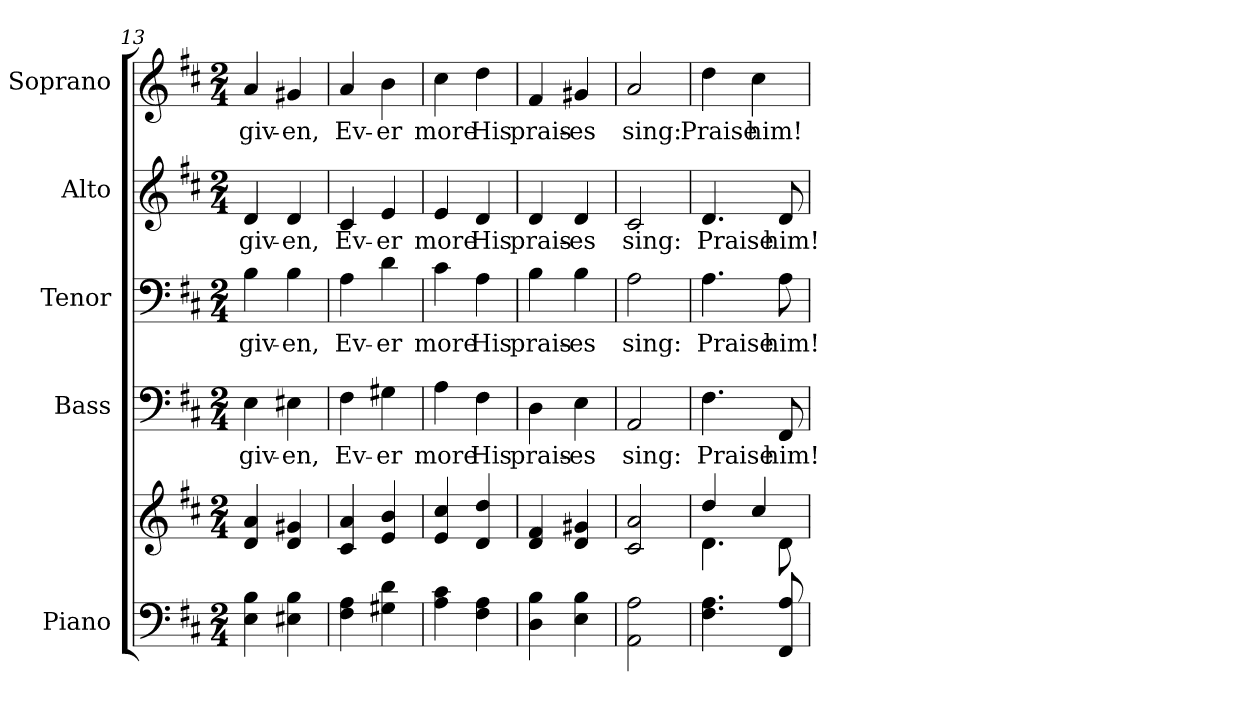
**kern	**kern	**kern	**text	**kern	**text	**kern	**text	**kern	**text
*part5	*part5	*part4	*part4	*part3	*part3	*part2	*part2	*part1	*part1
*staff6	*staff5	*staff4	*staff4	*staff3	*staff3	*staff2	*staff2	*staff1	*staff1
*I"Piano	*	*I"Bass	*	*I"Tenor	*	*I"Alto	*	*I"Soprano	*
*I'Pno.	*	*I'B.	*	*I'T.	*	*I'A.	*	*I'S.	*
!!LO:PB:g=z
*clefF4	*clefG2	*clefF4	*	*clefF4	*	*clefG2	*	*clefG2	*
*k[f#c#]	*k[f#c#]	*k[f#c#]	*	*k[f#c#]	*	*k[f#c#]	*	*k[f#c#]	*
*D:	*D:	*D:	*	*D:	*	*D:	*	*D:	*
*M2/4	*M2/4	*M2/4	*	*M2/4	*	*M2/4	*	*M2/4	*
=13	=13	=13	=13	=13	=13	=13	=13	=13	=13
!	!	!	!LO:LY:b:color=#000000	!	!	!	!	!	!
!	!	!	!	!	!LO:LY:b:color=#000000	!	!	!	!
!	!	!	!	!	!	!	!LO:LY:b:color=#000000	!	!
!	!	!	!	!	!	!	!	!	!LO:LY:b:color=#000000
4Ei\ 4Bi	4di/ 4ai	4Ei\	giv-	4Bi\	giv-	4di/	giv-	4ai/	giv-
!	!	!	!LO:LY:b:color=#000000	!	!	!	!	!	!
!	!	!	!	!	!LO:LY:b:color=#000000	!	!	!	!
!	!	!	!	!	!	!	!LO:LY:b:color=#000000	!	!
!	!	!	!	!	!	!	!	!	!LO:LY:b:color=#000000
4E#Xi\ 4Bi	4di/ 4g#Xi	4E#Xi\	-en,	4Bi\	-en,	4di/	-en,	4g#Xi/	-en,
=14	=14	=14	=14	=14	=14	=14	=14	=14	=14
!	!	!	!LO:LY:b:color=#000000	!	!	!	!	!	!
!	!	!	!	!	!LO:LY:b:color=#000000	!	!	!	!
!	!	!	!	!	!	!	!LO:LY:b:color=#000000	!	!
!	!	!	!	!	!	!	!	!	!LO:LY:b:color=#000000
4F#i\ 4Ai	4c#i/ 4ai	4F#i\	Ev-	4Ai\	Ev-	4c#i/	Ev-	4ai/	Ev-
!	!	!	!LO:LY:b:color=#000000	!	!	!	!	!	!
!	!	!	!	!	!LO:LY:b:color=#000000	!	!	!	!
!	!	!	!	!	!	!	!LO:LY:b:color=#000000	!	!
!	!	!	!	!	!	!	!	!	!LO:LY:b:color=#000000
4G#Xi\ 4di	4ei/ 4bi	4G#Xi\	-er	4di\	-er	4ei/	-er	4bi\	-er
=15	=15	=15	=15	=15	=15	=15	=15	=15	=15
!	!	!	!LO:LY:b:color=#000000	!	!	!	!	!	!
!	!	!	!	!	!LO:LY:b:color=#000000	!	!	!	!
!	!	!	!	!	!	!	!LO:LY:b:color=#000000	!	!
!	!	!	!	!	!	!	!	!	!LO:LY:b:color=#000000
4Ai\ 4c#i	4ei/ 4cc#i	4Ai\	more	4c#i\	more	4ei/	more	4cc#i\	more
!	!	!	!LO:LY:b:color=#000000	!	!	!	!	!	!
!	!	!	!	!	!LO:LY:b:color=#000000	!	!	!	!
!	!	!	!	!	!	!	!LO:LY:b:color=#000000	!	!
!	!	!	!	!	!	!	!	!	!LO:LY:b:color=#000000
4F#i\ 4Ai	4di/ 4ddi	4F#i\	His	4Ai\	His	4di/	His	4ddi\	His
=16	=16	=16	=16	=16	=16	=16	=16	=16	=16
!	!	!	!LO:LY:b:color=#000000	!	!	!	!	!	!
!	!	!	!	!	!LO:LY:b:color=#000000	!	!	!	!
!	!	!	!	!	!	!	!LO:LY:b:color=#000000	!	!
!	!	!	!	!	!	!	!	!	!LO:LY:b:color=#000000
4Di\ 4Bi	4di/ 4f#i	4Di\	prais-	4Bi\	prais-	4di/	prais-	4f#i/	prais-
!	!	!	!LO:LY:b:color=#000000	!	!	!	!	!	!
!	!	!	!	!	!LO:LY:b:color=#000000	!	!	!	!
!	!	!	!	!	!	!	!LO:LY:b:color=#000000	!	!
!	!	!	!	!	!	!	!	!	!LO:LY:b:color=#000000
4Ei\ 4Bi	4di/ 4g#Xi	4Ei\	-es	4Bi\	-es	4di/	-es	4g#Xi/	-es
!!LO:PB:g=z
=17	=17	=17	=17	=17	=17	=17	=17	=17	=17
!	!	!	!LO:LY:b:color=#000000	!	!	!	!	!	!
!	!	!	!	!	!LO:LY:b:color=#000000	!	!	!	!
!	!	!	!	!	!	!	!LO:LY:b:color=#000000	!	!
!	!	!	!	!	!	!	!	!	!LO:LY:b:color=#000000
2AAi\ 2Ai	2c#i/ 2ai	2AAi/	sing:	2Ai\	sing:	2c#i/	sing:	2ai/	sing:
=18	=18	=18	=18	=18	=18	=18	=18	=18	=18
*	*^	*	*	*	*	*	*	*	*
!	!	!	!	!LO:LY:b:color=#000000	!	!	!	!	!	!
!	!	!	!	!	!	!LO:LY:b:color=#000000	!	!	!	!
!	!	!	!	!	!	!	!	!LO:LY:b:color=#000000	!	!
!	!	!	!	!	!	!	!	!	!	!LO:LY:b:color=#000000
4.F#i\ 4.Ai	4ddi/	4.di\	4.F#i\	Praise	4.Ai\	Praise	4.di/	Praise	4ddi\	Praise
!	!	!	!	!	!	!	!	!	!	!LO:LY:b:color=#000000
.	4cc#i/	.	.	.	.	.	.	.	4cc#i\	him!
!	!	!	!	!LO:LY:b:color=#000000	!	!	!	!	!	!
!	!	!	!	!	!	!LO:LY:b:color=#000000	!	!	!	!
!	!	!	!	!	!	!	!	!LO:LY:b:color=#000000	!	!
8FF#i/ 8Ai	.	8di\	8FF#i/	him!	8Ai\	him!	8di/	him!	.	.
*	*v	*v	*	*	*	*	*	*	*	*
=	=	=	=	=	=	=	=	=	=
*-	*-	*-	*-	*-	*-	*-	*-	*-	*-
